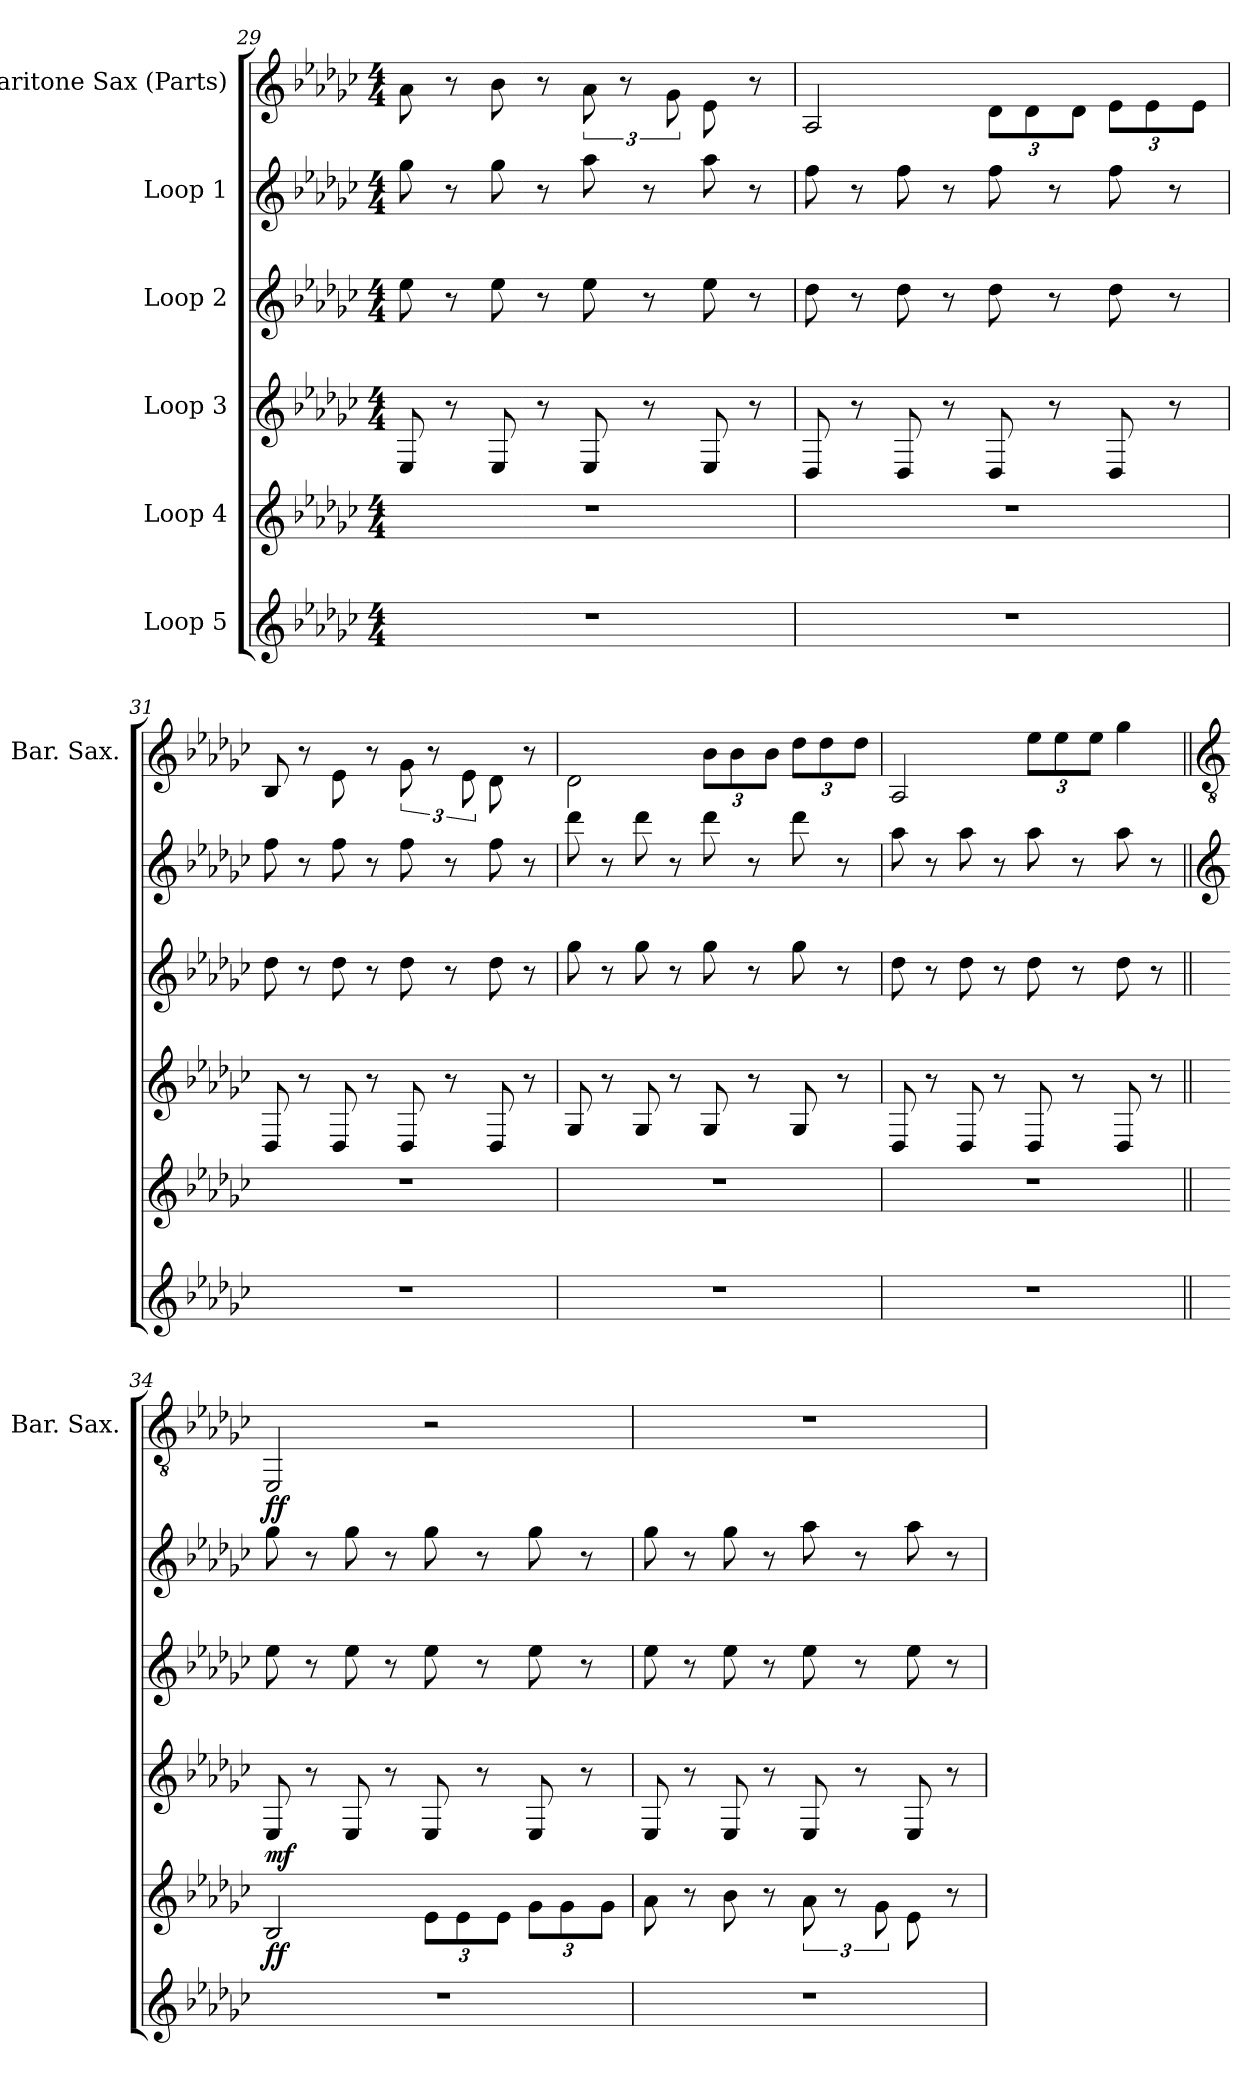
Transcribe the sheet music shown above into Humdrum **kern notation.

**kern	**kern	**dynam	**kern	**dynam	**kern	**kern	**kern	**dynam
*part6	*part5	*part5	*part4	*part4	*part3	*part2	*part1	*part1
*staff6	*staff5	*staff5	*staff4	*staff4	*staff3	*staff2	*staff1	*staff1
*I"Loop 5	*I"Loop 4	*	*I"Loop 3	*	*I"Loop 2	*I"Loop 1	*I"Baritone Sax (Parts)	*
*	*	*	*	*	*	*	*I'Bar. Sax.	*
*clefG2	*clefG2	*	*clefG2	*	*clefG2	*clefG2	*clefG2	*
*ITrd19c33	*ITrd12c21	*	*ITrd12c21	*	*ITrd12c21	*ITrd12c21	*ITrd12c21	*
*k[b-e-a-d-g-c-]	*k[b-e-a-d-g-c-]	*	*k[b-e-a-d-g-c-]	*	*k[b-e-a-d-g-c-]	*k[b-e-a-d-g-c-]	*k[b-e-a-d-g-c-]	*
*M4/4	*M4/4	*	*M4/4	*	*M4/4	*M4/4	*M4/4	*
=29	=29	=29	=29	=29	=29	=29	=29	=29
1r	1r	.	8EE-/	.	8e-\	8g-\	8A-\	.
.	.	.	8r	.	8r	8r	8r	.
.	.	.	8EE-/	.	8e-\	8g-\	8B-\	.
.	.	.	8r	.	8r	8r	8r	.
.	.	.	8EE-/	.	8e-\	8a-\	12A-\	.
.	.	.	.	.	.	.	12r	.
.	.	.	8r	.	8r	8r	.	.
.	.	.	.	.	.	.	12G-\	.
.	.	.	8EE-/	.	8e-\	8a-\	8E-\	.
.	.	.	8r	.	8r	8r	8r	.
=30	=30	=30	=30	=30	=30	=30	=30	=30
1r	1r	.	8DD-/	.	8d-\	8f\	2AA-/	.
.	.	.	8r	.	8r	8r	.	.
.	.	.	8DD-/	.	8d-\	8f\	.	.
.	.	.	8r	.	8r	8r	.	.
*	*	*	*	*	*	*	*Xbrackettup	*
.	.	.	8DD-/	.	8d-\	8f\	12D-\L	.
.	.	.	.	.	.	.	12D-\	.
.	.	.	8r	.	8r	8r	.	.
.	.	.	.	.	.	.	12D-\J	.
.	.	.	8DD-/	.	8d-\	8f\	12E-\L	.
.	.	.	.	.	.	.	12E-\	.
.	.	.	8r	.	8r	8r	.	.
.	.	.	.	.	.	.	12E-\J	.
!!LO:LB:g=z
=31	=31	=31	=31	=31	=31	=31	=31	=31
1r	1r	.	8DD-/	.	8d-\	8f\	8BB-/	.
.	.	.	8r	.	8r	8r	8r	.
.	.	.	8DD-/	.	8d-\	8f\	8E-\	.
.	.	.	8r	.	8r	8r	8r	.
*	*	*	*	*	*	*	*brackettup	*
.	.	.	8DD-/	.	8d-\	8f\	12G-\	.
.	.	.	.	.	.	.	12r	.
.	.	.	8r	.	8r	8r	.	.
.	.	.	.	.	.	.	12E-\	.
.	.	.	8DD-/	.	8d-\	8f\	8D-\	.
.	.	.	8r	.	8r	8r	8r	.
=32	=32	=32	=32	=32	=32	=32	=32	=32
1r	1r	.	8GG-/	.	8g-\	8dd-\	2D-\	.
.	.	.	8r	.	8r	8r	.	.
.	.	.	8GG-/	.	8g-\	8dd-\	.	.
.	.	.	8r	.	8r	8r	.	.
*	*	*	*	*	*	*	*Xbrackettup	*
.	.	.	8GG-/	.	8g-\	8dd-\	12B-\L	.
.	.	.	.	.	.	.	12B-\	.
.	.	.	8r	.	8r	8r	.	.
.	.	.	.	.	.	.	12B-\J	.
.	.	.	8GG-/	.	8g-\	8dd-\	12d-\L	.
.	.	.	.	.	.	.	12d-\	.
.	.	.	8r	.	8r	8r	.	.
.	.	.	.	.	.	.	12d-\J	.
=33	=33	=33	=33	=33	=33	=33	=33	=33
1r	1r	.	8DD-/	.	8d-\	8a-\	2AA-/	.
.	.	.	8r	.	8r	8r	.	.
.	.	.	8DD-/	.	8d-\	8a-\	.	.
.	.	.	8r	.	8r	8r	.	.
.	.	.	8DD-/	.	8d-\	8a-\	12e-\L	.
.	.	.	.	.	.	.	12e-\	.
.	.	.	8r	.	8r	8r	.	.
.	.	.	.	.	.	.	12e-\J	.
.	.	.	8DD-/	.	8d-\	8a-\	4g-\	.
.	.	.	8r	.	8r	8r	.	.
!!LO:PB:g=z
=34||	=34||	=34||	=34||	=34||	=34||	=34||	=34||	=34||
*	*	*	*	*	*	*clefG2	*clefGv2	*
!	!	!LO:DY:b	!	!LO:DY:b	!	!	!	!LO:DY:b
1r	2BB-/	ff	8EE-/	mf	8e-\	8g-\	2EEE-/	ff
.	.	.	8r	.	8r	8r	.	.
.	.	.	8EE-/	.	8e-\	8g-\	.	.
.	.	.	8r	.	8r	8r	.	.
*	*Xbrackettup	*	*	*	*	*	*	*
.	12E-\L	.	8EE-/	.	8e-\	8g-\	2r	.
.	12E-\	.	.	.	.	.	.	.
.	.	.	8r	.	8r	8r	.	.
.	12E-\J	.	.	.	.	.	.	.
.	12G-\L	.	8EE-/	.	8e-\	8g-\	.	.
.	12G-\	.	.	.	.	.	.	.
.	.	.	8r	.	8r	8r	.	.
.	12G-\J	.	.	.	.	.	.	.
=35	=35	=35	=35	=35	=35	=35	=35	=35
1r	8A-\	.	8EE-/	.	8e-\	8g-\	1r	.
.	8r	.	8r	.	8r	8r	.	.
.	8B-\	.	8EE-/	.	8e-\	8g-\	.	.
.	8r	.	8r	.	8r	8r	.	.
*	*brackettup	*	*	*	*	*	*	*
.	12A-\	.	8EE-/	.	8e-\	8a-\	.	.
.	12r	.	.	.	.	.	.	.
.	.	.	8r	.	8r	8r	.	.
.	12G-\	.	.	.	.	.	.	.
.	8E-\	.	8EE-/	.	8e-\	8a-\	.	.
.	8r	.	8r	.	8r	8r	.	.
=	=	=	=	=	=	=	=	=
*-	*-	*-	*-	*-	*-	*-	*-	*-
